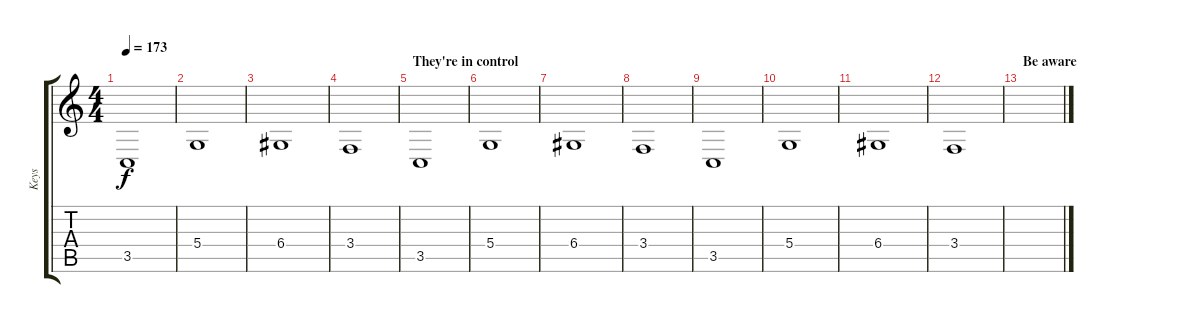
\track ("Keys" "Keys") {instrument stringensemble1}
\staff {score tabs}
\tuning (E4 B3 G3 D3 A2 E2) {hide}
\ts (4 4)
\tempo 173
\clef g2
\ks c
3.5.1{dy f} |
5.4.1 |
6.4.1 |
3.4.1 |
\section ("" "They're in control")
3.5.1 |
5.4.1 |
6.4.1 |
3.4.1 |
3.5.1 |
5.4.1 |
6.4.1 |
3.4.1 |
\section ("" "Be aware")
